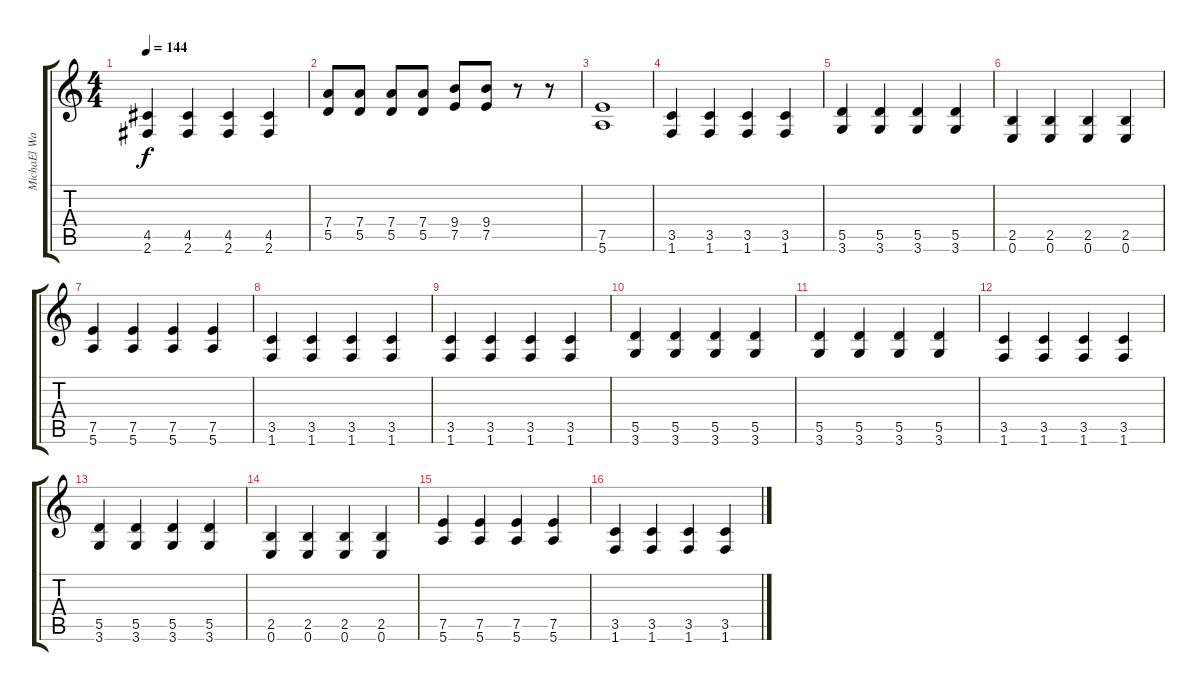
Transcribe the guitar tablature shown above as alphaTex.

\track ("MichaEl Wan" "MichaEl Wa") {instrument electricguitarjazz}
\staff {score tabs}
\tuning (E4 B3 G3 D3 A2 E2) {hide}
\ts (4 4)
\tempo 144
\clef g2
\ks c
(4.5 2.6).4{dy f} (4.5 2.6).4 (4.5 2.6).4 (4.5 2.6).4 |
(7.4 5.5).8 (7.4 5.5).8 (7.4 5.5).8 (7.4 5.5).8 (9.4 7.5).8 (9.4 7.5).8 r.8 r.8 |
(7.5 5.6).1 |
(3.5 1.6).4 (3.5 1.6).4 (3.5 1.6).4 (3.5 1.6).4 |
(5.5 3.6).4 (5.5 3.6).4 (5.5 3.6).4 (5.5 3.6).4 |
(2.5 0.6).4 (2.5 0.6).4 (2.5 0.6).4 (2.5 0.6).4 |
(7.5 5.6).4 (7.5 5.6).4 (7.5 5.6).4 (7.5 5.6).4 |
(3.5 1.6).4 (3.5 1.6).4 (3.5 1.6).4 (3.5 1.6).4 |
(3.5 1.6).4 (3.5 1.6).4 (3.5 1.6).4 (3.5 1.6).4 |
(5.5 3.6).4 (5.5 3.6).4 (5.5 3.6).4 (5.5 3.6).4 |
(5.5 3.6).4 (5.5 3.6).4 (5.5 3.6).4 (5.5 3.6).4 |
(3.5 1.6).4 (3.5 1.6).4 (3.5 1.6).4 (3.5 1.6).4 |
(5.5 3.6).4 (5.5 3.6).4 (5.5 3.6).4 (5.5 3.6).4 |
(2.5 0.6).4 (2.5 0.6).4 (2.5 0.6).4 (2.5 0.6).4 |
(7.5 5.6).4 (7.5 5.6).4 (7.5 5.6).4 (7.5 5.6).4 |
(3.5 1.6).4 (3.5 1.6).4 (3.5 1.6).4 (3.5 1.6).4
